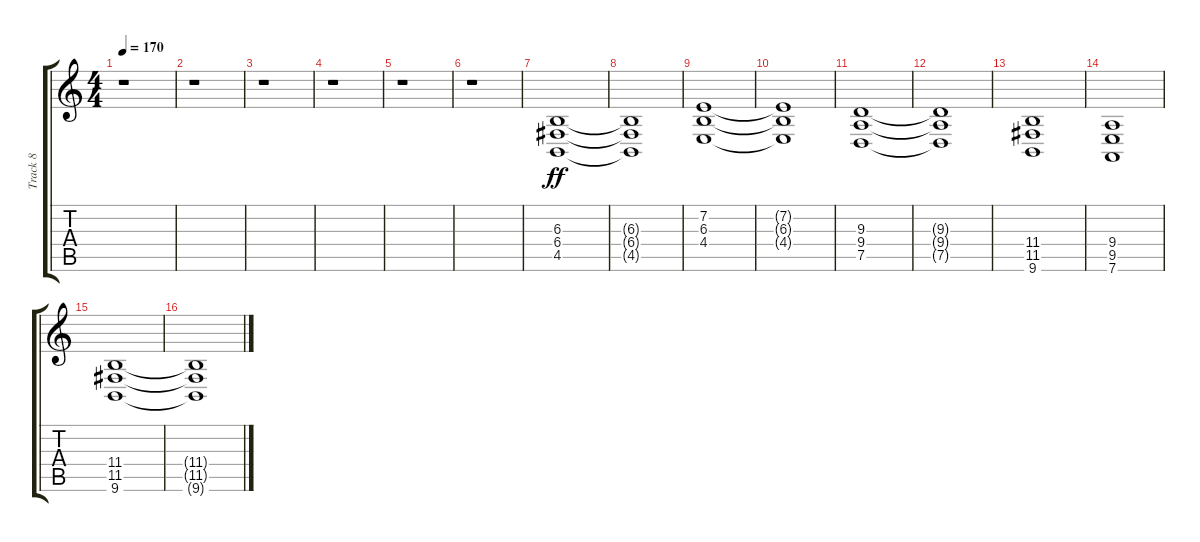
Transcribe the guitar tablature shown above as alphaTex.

\track ("Track 8" "Track 8") {instrument tuba}
\staff {score tabs}
\tuning (D4 A3 F3 C3 G2 D2) {hide}
\ts (4 4)
\tempo 170
\clef g2
\ks c
r.1{dy ff} |
r.1 |
r.1 |
r.1 |
r.1 |
r.1 |
(6.3 6.4 4.5).1 |
(6.3{t} 6.4{t} 4.5{t}).1 |
(7.2 6.3 4.4).1 |
(7.2{t} 6.3{t} 4.4{t}).1 |
(9.3 9.4 7.5).1 |
(9.3{t} 9.4{t} 7.5{t}).1 |
(11.4 11.5 9.6).1 |
(9.4 9.5 7.6).1 |
(11.4 11.5 9.6).1 |
(11.4{t} 11.5{t} 9.6{t}).1
